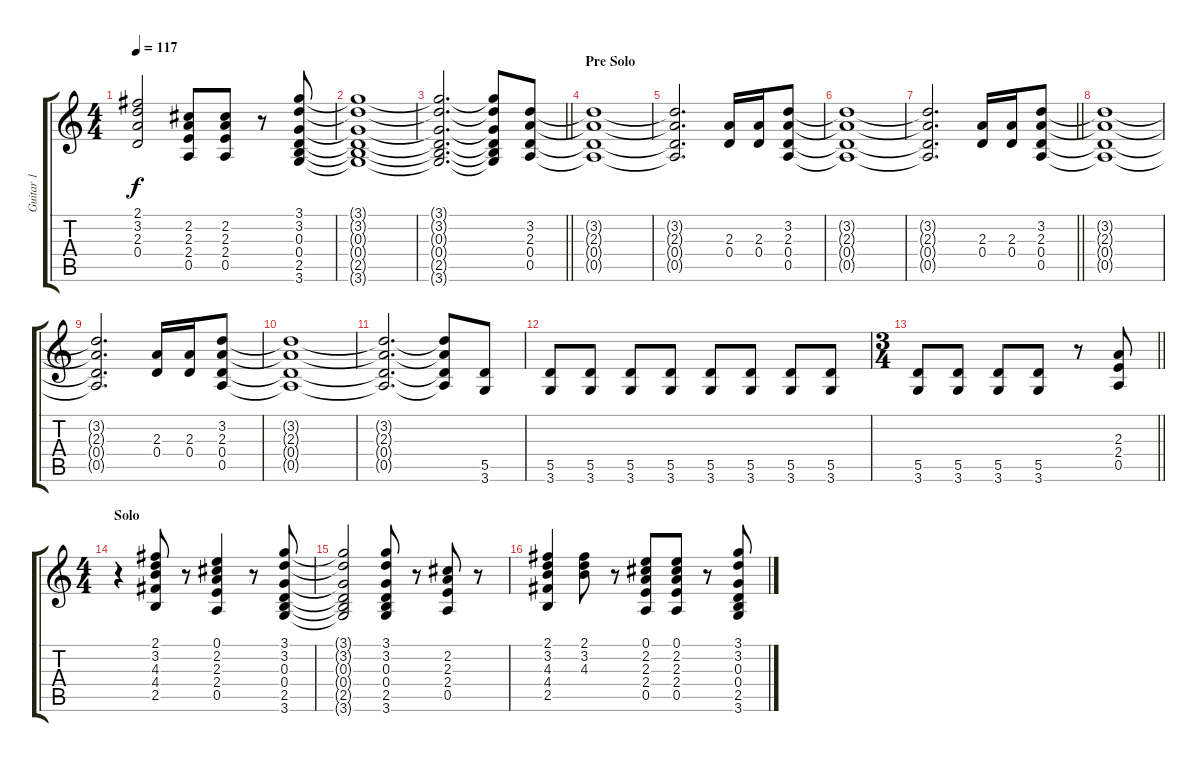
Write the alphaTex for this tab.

\track ("Guitar 1" "Guitar 1") {instrument electricguitarclean}
\staff {score tabs}
\tuning (E4 B3 G3 D3 A2 E2) {hide}
\ts (4 4)
\tempo 117
\clef g2
\ks c
(2.1 3.2 2.3 0.4).2{dy f} (2.2 2.3 2.4 0.5).8 (2.2 2.3 2.4 0.5).8 r.8 (3.1 3.2 0.3 0.4 2.5 3.6).8 |
(3.1{t} 3.2{t} 0.3{t} 0.4{t} 2.5{t} 3.6{t}).1 |
\barLineRight lightlight
(3.1{t} 3.2{t} 0.3{t} 0.4{t} 2.5{t} 3.6{t}).2{d} (3.1{t} 3.2{t} 0.3{t} 0.4{t} 2.5{t} 3.6{t}).8 (3.2 2.3 0.4 0.5).8 |
\section ("" "Pre Solo")
(3.2{t} 2.3{t} 0.4{t} 0.5{t}).1 |
(3.2{t} 2.3{t} 0.4{t} 0.5{t}).2{d} (2.3 0.4).16 (2.3 0.4).16 (3.2 2.3 0.4 0.5).8 |
(3.2{t} 2.3{t} 0.4{t} 0.5{t}).1 |
\barLineRight lightlight
(3.2{t} 2.3{t} 0.4{t} 0.5{t}).2{d} (2.3 0.4).16 (2.3 0.4).16 (3.2 2.3 0.4 0.5).8 |
(3.2{t} 2.3{t} 0.4{t} 0.5{t}).1 |
(3.2{t} 2.3{t} 0.4{t} 0.5{t}).2{d} (2.3 0.4).16 (2.3 0.4).16 (3.2 2.3 0.4 0.5).8 |
(3.2{t} 2.3{t} 0.4{t} 0.5{t}).1 |
(3.2{t} 2.3{t} 0.4{t} 0.5{t}).2{d} (3.2{t} 2.3{t} 0.4{t} 0.5{t}).8 (5.5 3.6).8 |
(5.5 3.6).8 (5.5 3.6).8 (5.5 3.6).8 (5.5 3.6).8 (5.5 3.6).8 (5.5 3.6).8 (5.5 3.6).8 (5.5 3.6).8 |
\ts (3 4)
\barLineRight lightlight
(5.5 3.6).8 (5.5 3.6).8 (5.5 3.6).8 (5.5 3.6).8 r.8 (2.3 2.4 0.5).8 |
\ts (4 4)
\section ("" "Solo")
r.4 (2.1 3.2 4.3 4.4 2.5).8 r.8 (0.1 2.2 2.3 2.4 0.5).4 r.8 (3.1 3.2 0.3 0.4 2.5 3.6).8 |
(3.1{t} 3.2{t} 0.3{t} 0.4{t} 2.5{t} 3.6{t}).2 (3.1 3.2 0.3 0.4 2.5 3.6).8 r.8 (2.2 2.3 2.4 0.5).8 r.8 |
(2.1 3.2 4.3 4.4 2.5).4 (2.1 3.2 4.3).8 r.8 (0.1 2.2 2.3 2.4 0.5).8 (0.1 2.2 2.3 2.4 0.5).8 r.8 (3.1 3.2 0.3 0.4 2.5 3.6).8
